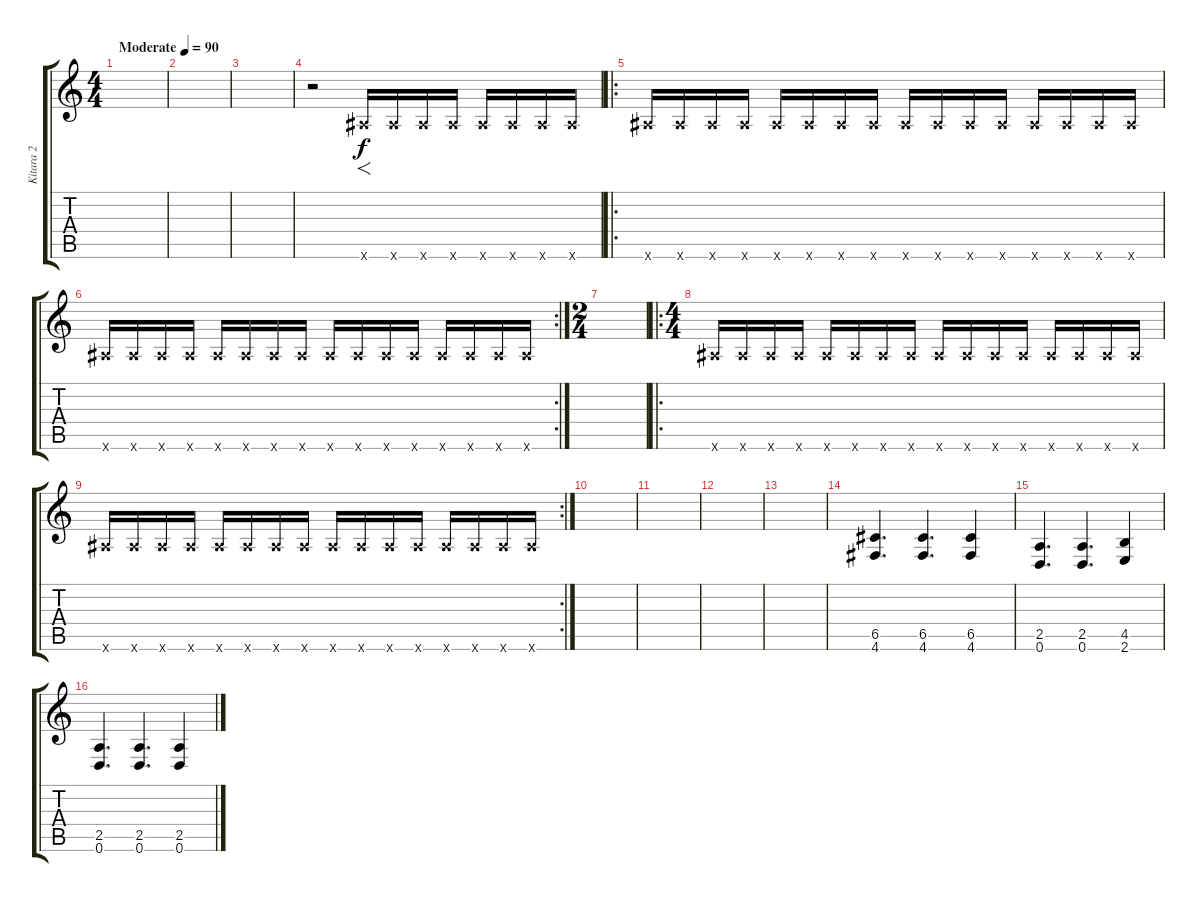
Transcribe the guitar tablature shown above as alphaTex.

\track ("Kitara 2" "Kitara 2") {instrument distortionguitar}
\staff {score tabs}
\tuning (D4 A3 F3 C3 G2 D2) {hide}
\ts (4 4)
\tempo (90 "Moderate")
\clef g2
\ks c
|
|
|
r.2 8.6{x}.16{f} 8.6{x}.16 8.6{x}.16 8.6{x}.16 8.6{x}.16 8.6{x}.16 8.6{x}.16 8.6{x}.16 |
\ro
8.6{x}.16 8.6{x}.16 8.6{x}.16 8.6{x}.16 8.6{x}.16 8.6{x}.16 8.6{x}.16 8.6{x}.16 8.6{x}.16 8.6{x}.16 8.6{x}.16 8.6{x}.16 8.6{x}.16 8.6{x}.16 8.6{x}.16 8.6{x}.16 |
\rc 2
8.6{x}.16 8.6{x}.16 8.6{x}.16 8.6{x}.16 8.6{x}.16 8.6{x}.16 8.6{x}.16 8.6{x}.16 8.6{x}.16 8.6{x}.16 8.6{x}.16 8.6{x}.16 8.6{x}.16 8.6{x}.16 8.6{x}.16 8.6{x}.16 |
\ts (2 4)
|
\ro
\ts (4 4)
8.6{x}.16 8.6{x}.16 8.6{x}.16 8.6{x}.16 8.6{x}.16 8.6{x}.16 8.6{x}.16 8.6{x}.16 8.6{x}.16 8.6{x}.16 8.6{x}.16 8.6{x}.16 8.6{x}.16 8.6{x}.16 8.6{x}.16 8.6{x}.16 |
\rc 2
8.6{x}.16 8.6{x}.16 8.6{x}.16 8.6{x}.16 8.6{x}.16 8.6{x}.16 8.6{x}.16 8.6{x}.16 8.6{x}.16 8.6{x}.16 8.6{x}.16 8.6{x}.16 8.6{x}.16 8.6{x}.16 8.6{x}.16 8.6{x}.16 |
|
|
|
|
(6.5 4.6).4{d} (6.5 4.6).4{d} (6.5 4.6).4 |
(2.5 0.6).4{d} (2.5 0.6).4{d} (4.5 2.6).4 |
(2.5 0.6).4{d} (2.5 0.6).4{d} (2.5 0.6).4
